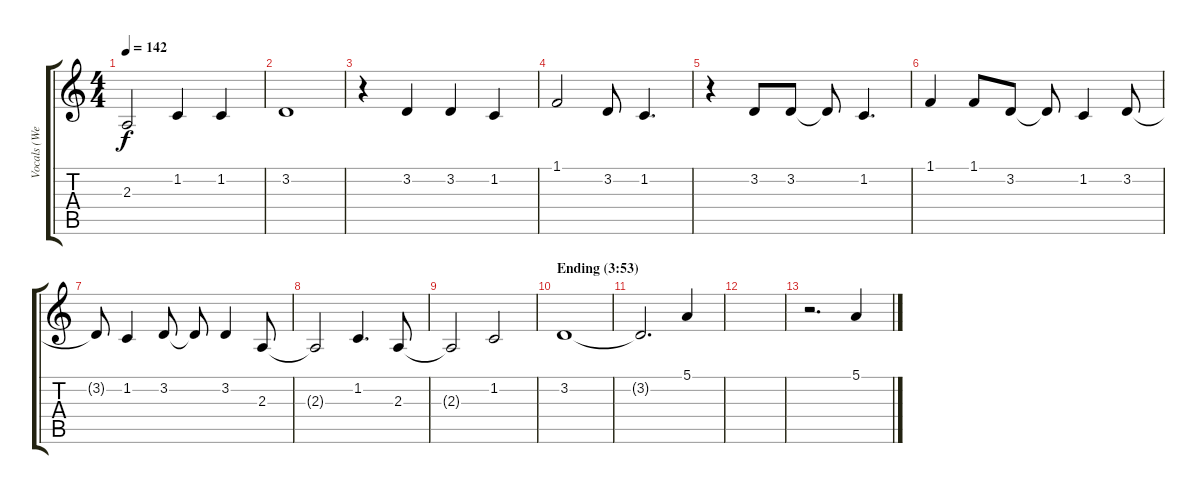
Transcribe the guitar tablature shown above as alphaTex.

\track ("Vocals (Weiland)" "Vocals (We") {instrument clarinet}
\staff {score tabs}
\tuning (E4 B3 G3 D3 A2 E2) {hide}
\ts (4 4)
\tempo 142
\clef g2
\ks c
2.3{t}.2{dy f} 1.2.4 1.2.4 |
3.2.1 |
r.4 3.2.4 3.2.4 1.2.4 |
1.1.2 3.2.8 1.2.4{d} |
r.4 3.2.8 3.2.8 3.2{t}.8 1.2.4{d} |
1.1.4 1.1.8 3.2.8 3.2{t}.8 1.2.4 3.2.8 |
3.2{t}.8 1.2.4 3.2.8 3.2{t}.8 3.2.4 2.3.8 |
2.3{t}.2 1.2.4{d} 2.3.8 |
2.3{t}.2 1.2.2 |
\section ("" "Ending (3:53)")
3.2.1 |
3.2{t}.2{d} 5.1.4 |
|
r.2{d} 5.1.4
